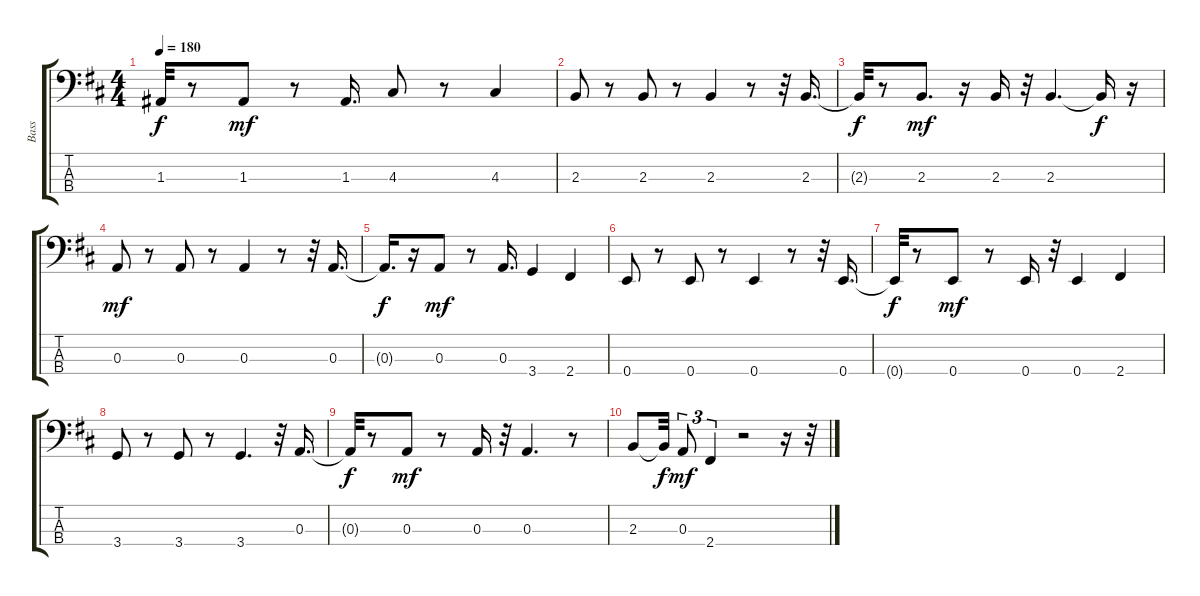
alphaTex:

\track ("Bass" "Bass") {instrument electricbassfinger}
\staff {score tabs}
\tuning (G2 D2 A1 E1) {hide}
\ts (4 4)
\tempo 180
\clef f4
\ks bminor
1.3{t}.32{dy f} r.8 1.3.8{dy mf} r.8 1.3.16{d} 4.3.8 r.8 4.3.4 |
2.3.8 r.8 2.3.8 r.8 2.3.4 r.8 r.32 2.3.16{d} |
2.3{t}.32{dy f} r.8 2.3.8{d dy mf} r.16 2.3.16 r.32 2.3.4{d} 2.3{t}.16{dy f} r.16 |
0.3.8{dy mf} r.8 0.3.8 r.8 0.3.4 r.8 r.32 0.3.16{d} |
0.3{t}.16{d dy f} r.16 0.3.8{dy mf} r.8 0.3.16{d} 3.4.4 2.4.4 |
0.4.8 r.8 0.4.8 r.8 0.4.4 r.8 r.32 0.4.16{d} |
0.4{t}.32{dy f} r.8 0.4.8{dy mf} r.8 0.4.16 r.32 0.4.4 2.4.4 |
3.4.8 r.8 3.4.8 r.8 3.4.4{d} r.32 0.3.16{d} |
0.3{t}.32{dy f} r.8 0.3.8{dy mf} r.8 0.3.16 r.32 0.3.4{d} r.8 |
2.3.8 2.3{t}.32{dy f} 0.3.8{tu (3 2) dy mf} 2.4.4{tu (3 2)} r.2 r.16 r.32
